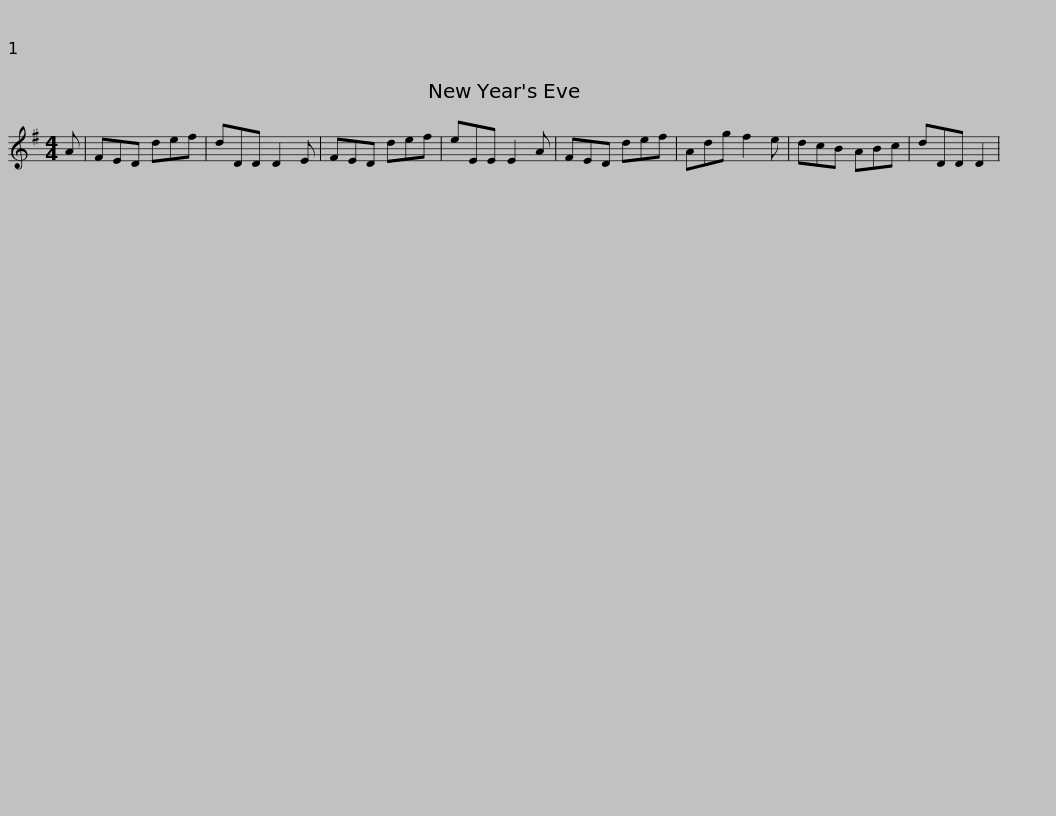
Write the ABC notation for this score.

X:1
L:1/8
M:4/4
I:linebreak $
K:G
V:1 treble
V:1
 A | FED def | dDD D2 E | FED def | eEE E2 A | %5
 FED def | Adg f2 e | dcB ABc |$ dDD D2 | %9
